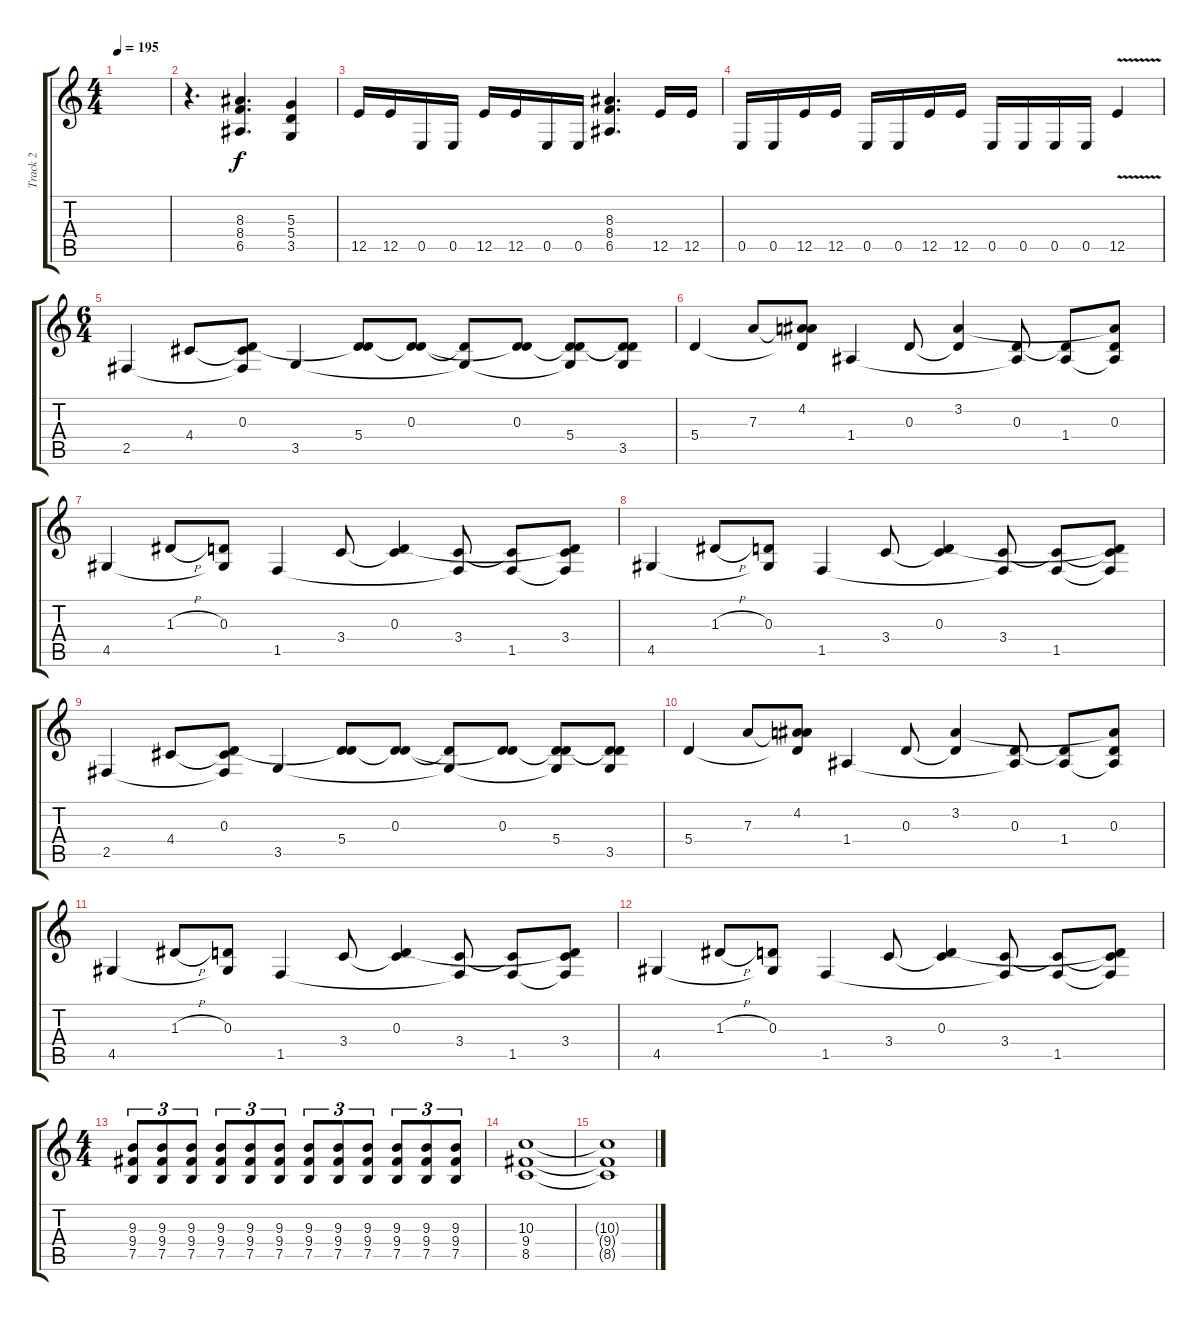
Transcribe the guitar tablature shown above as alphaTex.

\track ("Track 2" "Track 2") {instrument distortionguitar}
\staff {score tabs}
\tuning (B3 Gb3 D3 A2 E2 B1) {hide}
\ts (4 4)
\tempo 195
\clef g2
\ks c
|
r.4{d} (8.3 8.4 6.5).4{d} (5.3 5.4 3.5).4 |
12.5.16 12.5.16 0.5.16 0.5.16 12.5.16 12.5.16 0.5.16 0.5.16 (8.3 8.4 6.5).4{d} 12.5.16 12.5.16 |
0.5.16 0.5.16 12.5.16 12.5.16 0.5.16 0.5.16 12.5.16 12.5.16 0.5.16 0.5.16 0.5.16 0.5.16 12.5{v}.4 |
\ts (6 4)
2.5.4 4.4.8 (0.3 4.4{t} 2.5{t}).8 3.5.4 (0.3{t} 5.4).8 (0.3 5.4{t}).8 (0.3{t} 3.5{t}).8 (0.3 5.4{t}).8 (0.3{t} 5.4 3.5{t}).8 (0.3{t} 5.4{t} 3.5).8 |
5.4.4 7.3.8 (4.2 7.3{t} 5.4{t}).8 1.4.4 0.3.8 (3.2 0.3{t}).4 (0.3 1.4{t}).8 (0.3{t} 1.4).8 (3.2{t} 0.3 1.4{t}).8 |
4.5.4 1.3{h}.8 (0.3 4.5{t}).8 1.5.4 3.4.8 (0.3 3.4{t}).4 (3.4 1.5{t}).8 (3.4{t} 1.5).8 (0.3{t} 3.4 1.5{t}).8 |
4.5.4 1.3{h}.8 (0.3 4.5{t}).8 1.5.4 3.4.8 (0.3 3.4{t}).4 (3.4 1.5{t}).8 (3.4{t} 1.5).8 (0.3{t} 3.4{t} 1.5{t}).8 |
2.5.4 4.4.8 (0.3 4.4{t} 2.5{t}).8 3.5.4 (0.3{t} 5.4).8 (0.3 5.4{t}).8 (0.3{t} 3.5{t}).8 (0.3 5.4{t}).8 (0.3{t} 5.4 3.5{t}).8 (0.3{t} 5.4{t} 3.5).8 |
5.4.4 7.3.8 (4.2 7.3{t} 5.4{t}).8 1.4.4 0.3.8 (3.2 0.3{t}).4 (0.3 1.4{t}).8 (0.3{t} 1.4).8 (3.2{t} 0.3 1.4{t}).8 |
4.5.4 1.3{h}.8 (0.3 4.5{t}).8 1.5.4 3.4.8 (0.3 3.4{t}).4 (3.4 1.5{t}).8 (3.4{t} 1.5).8 (0.3{t} 3.4 1.5{t}).8 |
4.5.4 1.3{h}.8 (0.3 4.5{t}).8 1.5.4 3.4.8 (0.3 3.4{t}).4 (3.4 1.5{t}).8 (3.4{t} 1.5).8 (0.3{t} 3.4{t} 1.5{t}).8 |
\ts (4 4)
(9.3 9.4 7.5).8{tu (3 2)} (9.3 9.4 7.5).8{tu (3 2)} (9.3 9.4 7.5).8{tu (3 2)} (9.3 9.4 7.5).8{tu (3 2)} (9.3 9.4 7.5).8{tu (3 2)} (9.3 9.4 7.5).8{tu (3 2)} (9.3 9.4 7.5).8{tu (3 2)} (9.3 9.4 7.5).8{tu (3 2)} (9.3 9.4 7.5).8{tu (3 2)} (9.3 9.4 7.5).8{tu (3 2)} (9.3 9.4 7.5).8{tu (3 2)} (9.3 9.4 7.5).8{tu (3 2)} |
(10.3 9.4 8.5).1 |
(10.3{t} 9.4{t} 8.5{t}).1{volume 0}
